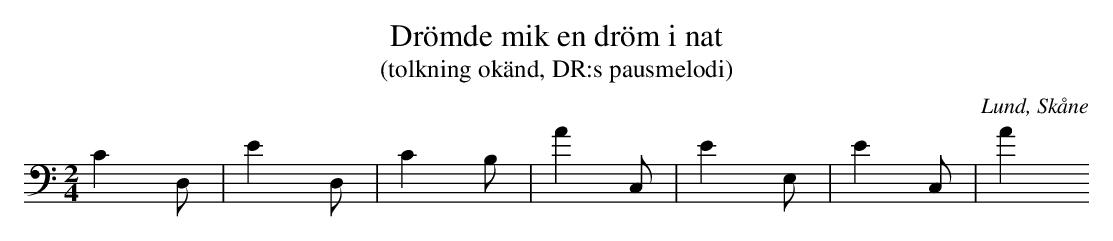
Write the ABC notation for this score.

X:1
T:Drömde mik en dröm i nat
T:(tolkning okänd, DR:s pausmelodi)
O:Lund, Skåne
M:2/4
L:1/8
K:C bass
C2, D, | E2, D, | C2, B, | A2,, C, | E2, E, | E2, C, | A2,,
